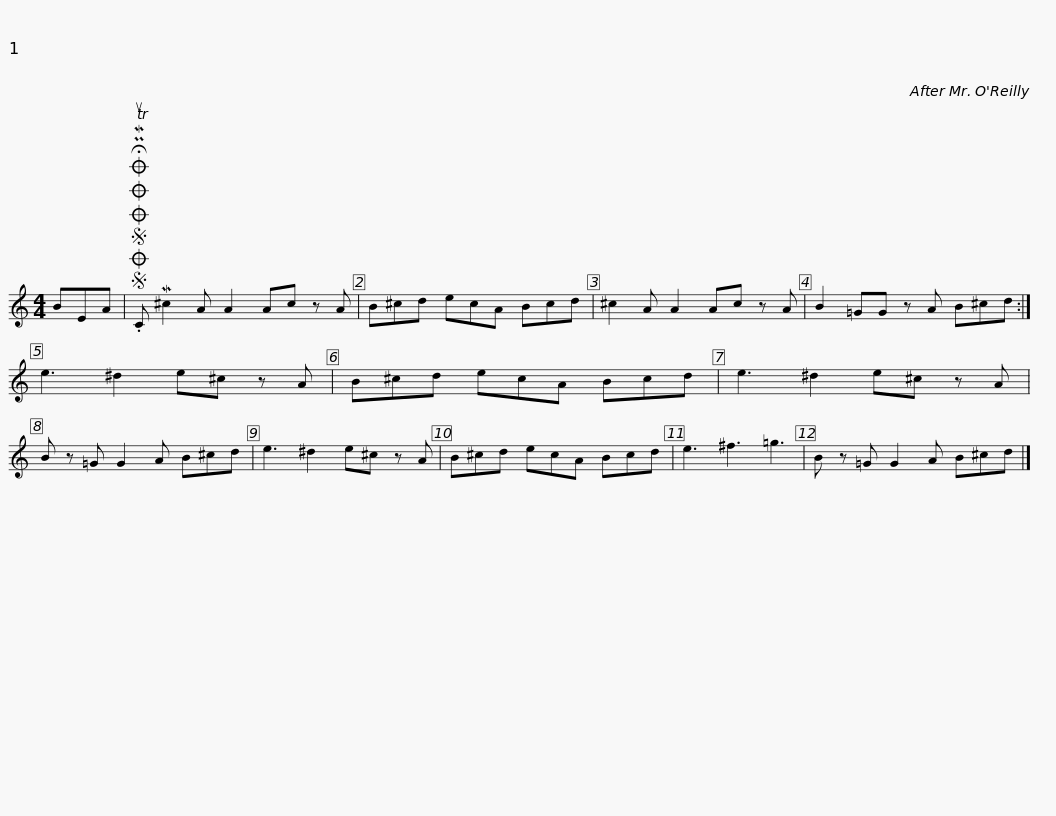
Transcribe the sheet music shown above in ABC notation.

X:1
L:1/8
M:4/4
I:linebreak $
K:C
V:1 treble
V:1
 BEA |SOSOOO .!fermata!PMTuC M^c2 A A2 Ac z A | B^cd ecA Bcd | ^c2 A A2 Ac z A | B2 =GG z A B^cd :|$ %5
 e3 ^d2 e^c z A | B^cd ecA Bcd | e3 ^d2 e^c z A | B z =G G2 A B^cd | e3 ^d2 e^c z A |$ %10
 B^cd ecA Bcd | e3 ^f3 =g3 | B z =G G2 A B^cd |] %13
